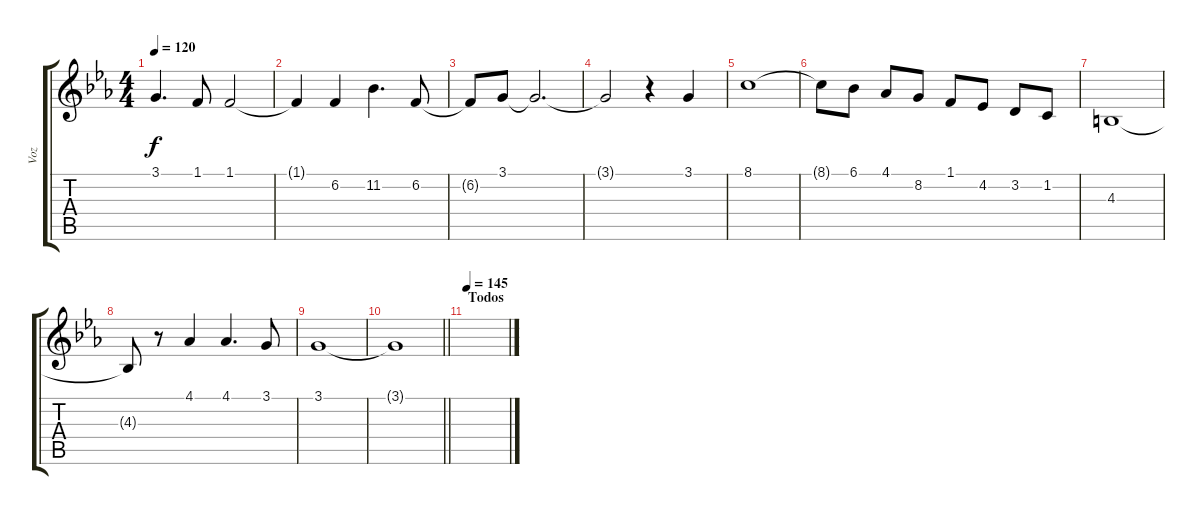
\track ("Voz" "Voz") {instrument choiraahs}
\staff {score tabs}
\tuning (E4 B3 G3 D3 A2 E2) {hide}
\ts (4 4)
\tempo 120
\clef g2
\ks cminor
3.1.4{d dy f} 1.1.8 1.1.2 |
1.1{t}.4 6.2.4 11.2.4{d} 6.2.8 |
6.2{t}.8 3.1.8 3.1{t}.2{d} |
3.1{t}.2 r.4 3.1.4 |
8.1.1 |
8.1{t}.8 6.1.8 4.1.8 8.2.8 1.1.8 4.2.8 3.2.8 1.2.8 |
4.3.1 |
4.3{t}.8 r.8 4.1.4 4.1.4{d} 3.1.8 |
3.1.1 |
\barLineRight lightlight
3.1{t}.1 |
\section ("" "Todos")
\tempo 145
